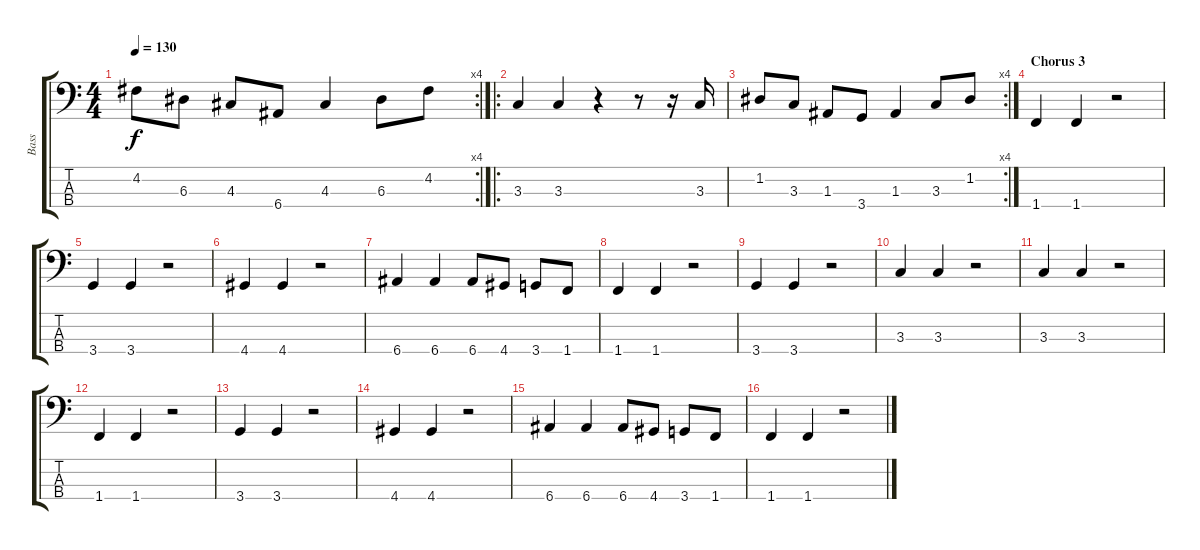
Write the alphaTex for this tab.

\track ("Bass" "Bass") {instrument electricbassfinger}
\staff {score tabs}
\tuning (G2 D2 A1 E1) {hide}
\rc 4
\ts (4 4)
\tempo 130
\clef f4
\ks c
4.2.8{dy f} 6.3.8 4.3.8 6.4.8 4.3.4 6.3.8 4.2.8 |
\ro
3.3.4 3.3.4 r.4 r.8 r.16 3.3.16 |
\rc 4
1.2.8 3.3.8 1.3.8 3.4.8 1.3.4 3.3.8 1.2.8 |
\section ("" "Chorus 3")
1.4.4 1.4.4 r.2 |
3.4.4 3.4.4 r.2 |
4.4.4 4.4.4 r.2 |
6.4.4 6.4.4 6.4.8 4.4.8 3.4.8 1.4.8 |
1.4.4 1.4.4 r.2 |
3.4.4 3.4.4 r.2 |
3.3.4 3.3.4 r.2 |
3.3.4 3.3.4 r.2 |
1.4.4 1.4.4 r.2 |
3.4.4 3.4.4 r.2 |
4.4.4 4.4.4 r.2 |
6.4.4 6.4.4 6.4.8 4.4.8 3.4.8 1.4.8 |
1.4.4 1.4.4 r.2
